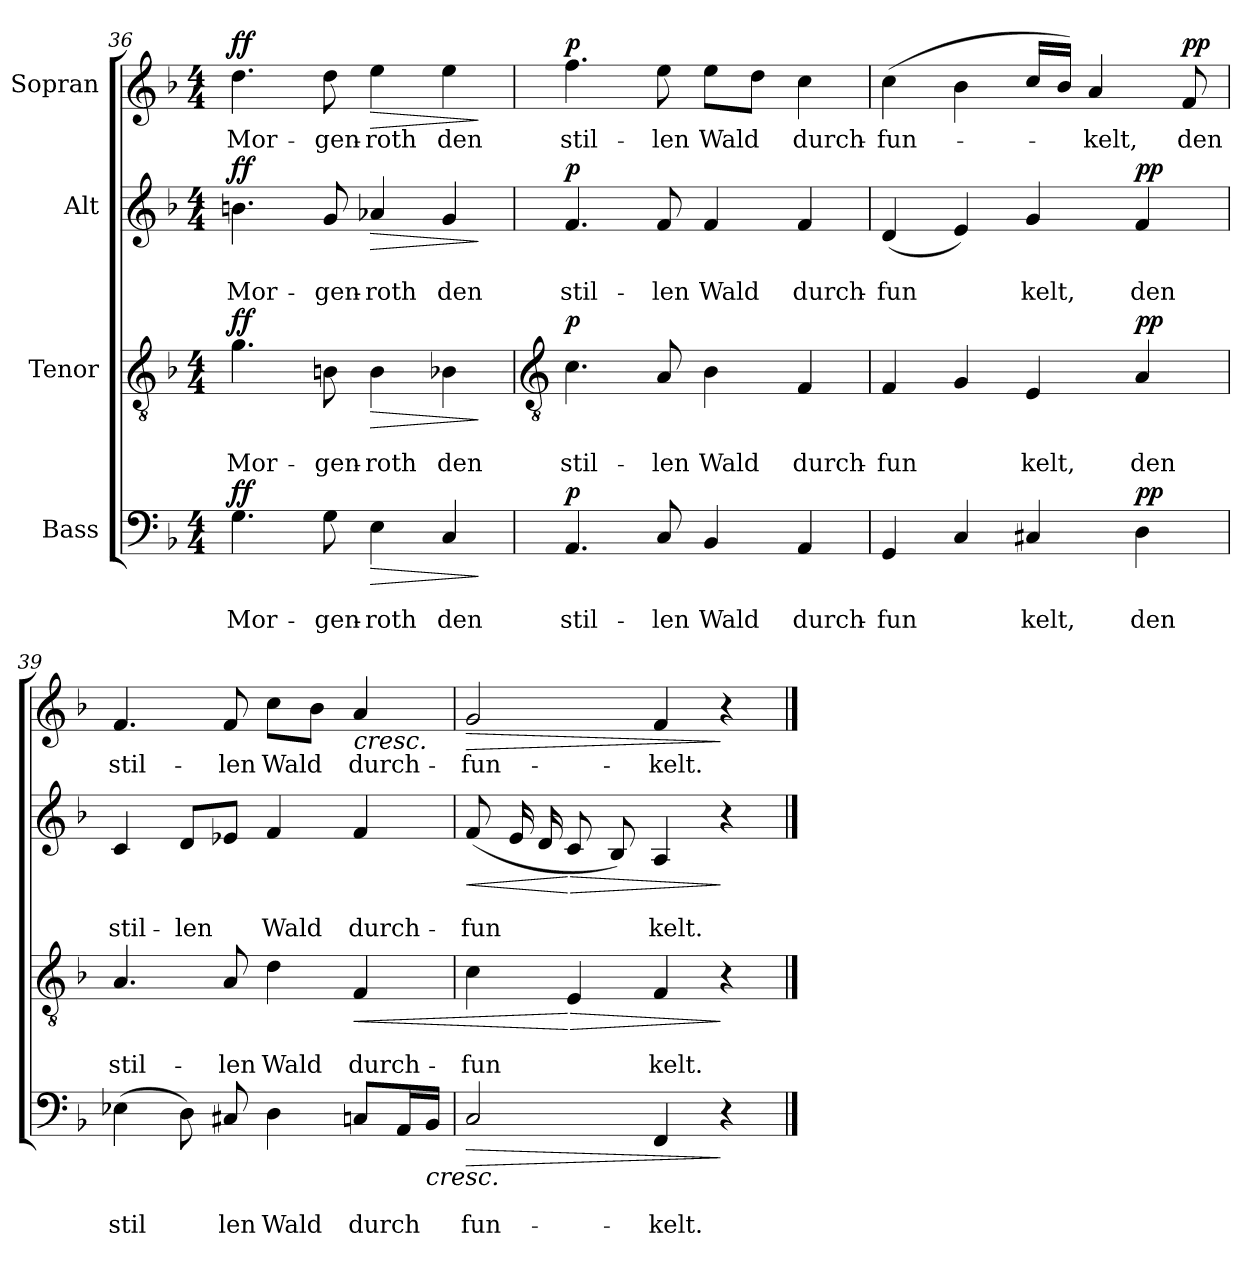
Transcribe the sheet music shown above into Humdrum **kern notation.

**kern	**text	**text	**dynam	**kern	**text	**text	**dynam	**kern	**text	**text	**dynam	**kern	**text	**dynam
*part4	*part4	*part4	*part4	*part3	*part3	*part3	*part3	*part2	*part2	*part2	*part2	*part1	*part1	*part1
*staff4	*staff4	*staff4	*staff4	*staff3	*staff3	*staff3	*staff3	*staff2	*staff2	*staff2	*staff2	*staff1	*staff1	*staff1
*I"Bass	*	*	*	*I"Tenor	*	*	*	*I"Alt	*	*	*	*I"Sopran	*	*
*clefF4	*	*	*	*clefGv2	*	*	*	*clefG2	*	*	*	*clefG2	*	*
*k[b-]	*	*	*	*k[b-]	*	*	*	*k[b-]	*	*	*	*k[b-]	*	*
*F:	*	*	*	*F:	*	*	*	*F:	*	*	*	*F:	*	*
*M4/4	*	*	*	*M4/4	*	*	*	*M4/4	*	*	*	*M4/4	*	*
=36	=36	=36	=36	=36	=36	=36	=36	=36	=36	=36	=36	=36	=36	=36
!	!	!LO:LY:b	!LO:DY:a	!	!	!LO:LY:b	!LO:DY:a	!	!	!LO:LY:b	!LO:DY:a	!	!LO:LY:b	!LO:DY:a
4.G	.	Mor-	ff	4.g	.	Mor-	ff	4.bn	.	Mor-	ff	4.dd	Mor-	ff
!	!	!LO:LY:b	!	!	!	!LO:LY:b	!	!	!	!LO:LY:b	!	!	!LO:LY:b	!
8G	.	-gen-	.	8Bn	.	-gen-	.	8g	.	-gen-	.	8dd	-gen-	.
!	!	!LO:LY:b	!LO:HP:b	!	!	!LO:LY:b	!LO:HP:b	!	!	!LO:LY:b	!LO:HP:b	!	!LO:LY:b	!LO:HP:b
4E	.	-roth	>	4B	.	-roth	>	4a-X	.	-roth	>	4ee	-roth	>
!	!	!LO:LY:b	!	!	!	!LO:LY:b	!	!	!	!LO:LY:b	!	!	!LO:LY:b	!
4C	.	den	.	4B-X	.	den	.	4g	.	den	.	4ee	den	.
.	.	.	]	.	.	.	]	.	.	.	]	.	.	]
!!LO:LB:g=z
=37	=37	=37	=37	=37	=37	=37	=37	=37	=37	=37	=37	=37	=37	=37
*	*	*	*	*clefGv2	*	*	*	*	*	*	*	*	*	*
!	!	!LO:LY:b	!LO:DY:a	!	!	!LO:LY:b	!LO:DY:a	!	!	!LO:LY:b	!LO:DY:a	!	!LO:LY:b	!LO:DY:a
4.AA	.	stil-	p	4.c	.	stil-	p	4.f	.	stil-	p	4.ff	stil-	p
!	!	!LO:LY:b	!	!	!	!LO:LY:b	!	!	!	!LO:LY:b	!	!	!LO:LY:b	!
8C	.	-len	.	8A	.	-len	.	8f	.	-len	.	8ee	-len	.
!	!	!LO:LY:b	!	!	!	!LO:LY:b	!	!	!	!LO:LY:b	!	!	!LO:LY:b	!
4BB-	.	Wald	.	4B-	.	Wald	.	4f	.	Wald	.	8eeL	Wald	.
.	.	.	.	.	.	.	.	.	.	.	.	8ddJ	.	.
!	!	!LO:LY:b	!	!	!	!LO:LY:b	!	!	!	!LO:LY:b	!	!	!LO:LY:b	!
4AA	.	durch-	.	4F	.	durch-	.	4f	.	durch-	.	4cc	durch-	.
=38	=38	=38	=38	=38	=38	=38	=38	=38	=38	=38	=38	=38	=38	=38
!	!	!LO:LY:b	!	!	!	!LO:LY:b	!	!	!	!LO:LY:b	!	!	!LO:LY:b	!
4GG	.	-fun	.	4F	.	-fun	.	(<4d	.	-fun	.	(>4cc	-fun-	.
!	!	!LO:LY:b	!	!	!	!LO:LY:b	!	!	!	!LO:LY:b	!	!	!	!
4C	.	-	.	4G	.	-	.	4e)	.	-	.	4b-	.	.
!	!	!LO:LY:b	!	!	!	!LO:LY:b	!	!	!	!LO:LY:b	!	!	!	!
4C#X	.	kelt,	.	4E	.	kelt,	.	4g	.	kelt,	.	16cc/LL	.	.
.	.	.	.	.	.	.	.	.	.	.	.	16b-/JJ)	.	.
!	!	!	!	!	!	!	!	!	!	!	!	!	!LO:LY:b	!
.	.	.	.	.	.	.	.	.	.	.	.	4a	-kelt,	.
!	!	!LO:LY:b	!LO:DY:a	!	!	!LO:LY:b	!LO:DY:a	!	!	!LO:LY:b	!LO:DY:a	!	!	!
4D	.	den	pp	4A	.	den	pp	4f	.	den	pp	.	.	.
!	!	!	!	!	!	!	!	!	!	!	!	!	!LO:LY:b	!LO:DY:a
.	.	.	.	.	.	.	.	.	.	.	.	8f	den	pp
=39	=39	=39	=39	=39	=39	=39	=39	=39	=39	=39	=39	=39	=39	=39
!	!	!LO:LY:b	!	!	!	!LO:LY:b	!	!	!	!LO:LY:b	!	!	!LO:LY:b	!
(>4E-X	.	stil	.	4.A	.	stil-	.	4c	.	stil-	.	4.f	stil-	.
!	!	!LO:LY:b	!	!	!	!	!	!	!	!LO:LY:b	!	!	!	!
8D)	.	-	.	.	.	.	.	8dL	.	-len	.	.	.	.
!	!	!LO:LY:b	!	!	!	!LO:LY:b	!	!	!	!	!	!	!LO:LY:b	!
8C#X	.	len	.	8A	.	-len	.	8e-XJ	.	.	.	8f	-len	.
!	!	!LO:LY:b	!	!	!	!LO:LY:b	!	!	!	!LO:LY:b	!	!	!LO:LY:b	!
4D	.	Wald	.	4d	.	Wald	.	4f	.	Wald	.	8ccL	Wald	.
.	.	.	.	.	.	.	.	.	.	.	.	8b-J	.	.
!	!	!LO:LY:b	!	!	!	!LO:LY:b	!LO:HP:b	!	!	!LO:LY:b	!	!	!LO:LY:b	!LO:HP:b
8CnL	.	durch	.	4F	.	durch-	<	4f	.	durch-	.	4a	durch-	<
16AAL	.	.	.	.	.	.	.	.	.	.	.	.	.	.
!	!	!	!LO:HP:b	!	!	!	!	!	!	!	!	!	!	!
16BB-JJ	.	.	<	.	.	.	.	.	.	.	.	.	.	.
=40	=40	=40	=40	=40	=40	=40	=40	=40	=40	=40	=40	=40	=40	=40
!	!	!LO:LY:b	!LO:HP:b	!	!	!LO:LY:b	!	!	!	!LO:LY:b	!LO:HP:b	!	!LO:LY:b	!LO:HP:b
2C	.	fun-	>	4c	.	-fun	.	(<8fL	.	-fun	<	2g	-fun-	>
.	.	.	.	.	.	.	.	16eL	.	.	.	.	.	.
.	.	.	.	.	.	.	.	16d	.	.	.	.	.	.
!	!	!	!	!	!	!LO:LY:b	!LO:HP:n=1:b	!	!	!	!LO:HP:n=1:b	!	!	!
.	.	.	.	4E	.	-	[ >	8c	.	.	[ >	.	.	.
.	.	.	.	.	.	.	.	8B-J)	.	.	.	.	.	.
!	!	!LO:LY:b	!	!	!	!LO:LY:b	!	!	!	!LO:LY:b	!	!	!LO:LY:b	!
4FF	.	-kelt.	[	4F	.	kelt.	.	4A	.	kelt.	.	4f	-kelt.	[
4r	.	.	]	4r	.	.	]	4r	.	.	]	4r	.	]
==	==	==	==	==	==	==	==	==	==	==	==	==	==	==
*-	*-	*-	*-	*-	*-	*-	*-	*-	*-	*-	*-	*-	*-	*-
